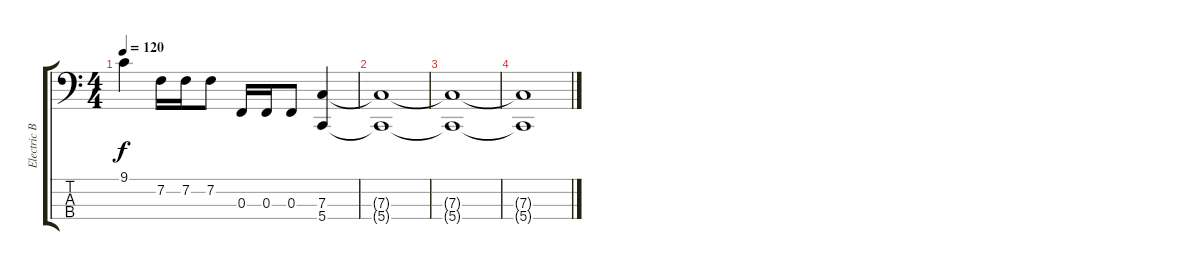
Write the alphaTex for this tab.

\track ("Electric Bass" "Electric B") {instrument electricbasspick}
\staff {score tabs}
\tuning (Eb2 Bb1 F1 G0) {hide}
\ts (4 4)
\tempo 120
\clef f4
\ks c
9.1.4{dy f} 7.2.16 7.2.16 7.2.8 0.3.16 0.3.16 0.3.8 (7.3 5.4).4 |
(7.3{t} 5.4{t}).1 |
(7.3{t} 5.4{t}).1 |
(7.3{t} 5.4{t}).1
